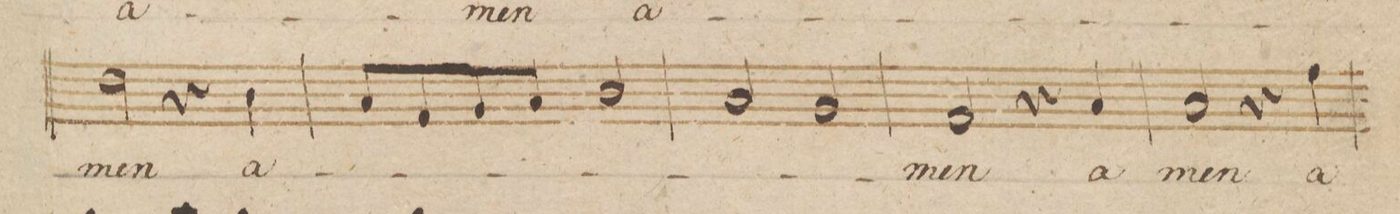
**kern	**text	**dynam
*I"Tenore.	*	*
*clefC4	*	*
*k[b-]	*	*
*met(c)	*	*
*M4/4	*	*
2c\	-men	.
4r	.	.
4A\	a-	.
=232	=232	=232
8G/L	.	.
8E/	.	.
8F/	.	.
8G/J	.	.
2A/	.	.
=233	=233	=233
2G/	.	.
2F/	.	.
=234	=234	=234
2E/	-men	.
4r	.	.
4G/	a-	.
=235	=235	=235
2G/	-men	.
4r	.	.
4e\	a-	.
=236	=236	=236
*-	*-	*-
